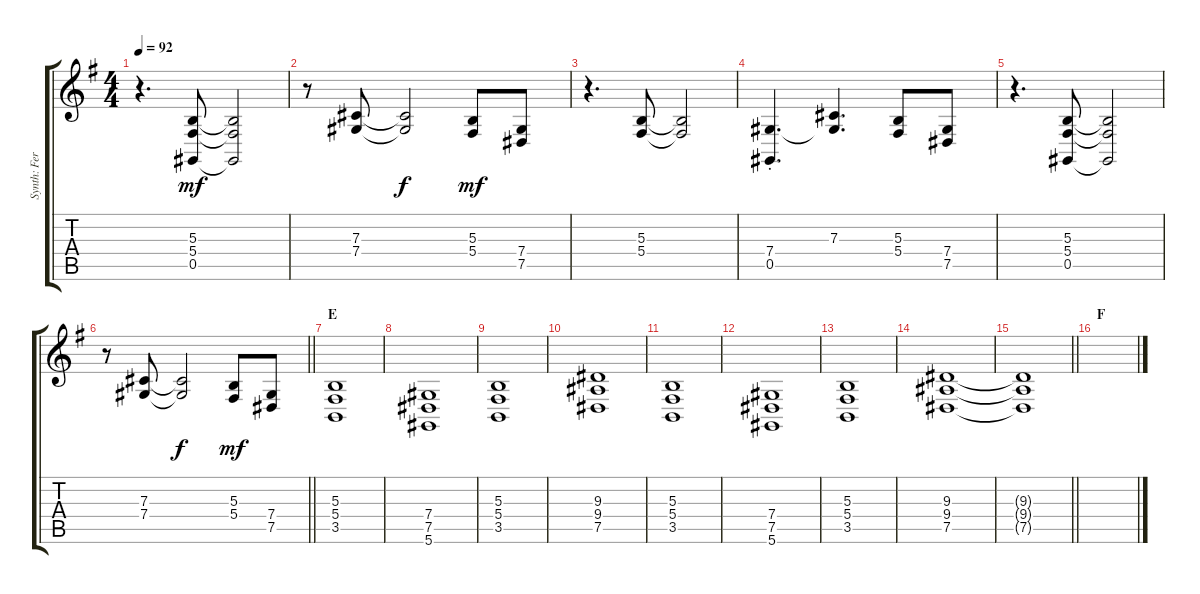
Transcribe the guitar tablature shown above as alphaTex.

\track ("Synth: Ferdy" "Synth: Fer") {instrument tremolostrings}
\staff {score tabs}
\tuning (Eb4 Bb3 Gb3 Db3 Ab2 Eb2) {hide}
\ts (4 4)
\tempo 92
\clef g2
\ks g
r.4{d dy mf} (5.3 5.4 0.5).8 (5.3{t} 5.4{t} 0.5{t}).2 |
r.8 (7.3 7.4).8 (7.3{t} 7.4{t}).2{dy f} (5.3 5.4).8{dy mf} (7.4 7.5).8 |
r.4{d} (5.3 5.4).8 (5.3{t} 5.4{t}).2 |
(7.4{st} 0.5).4{d} (7.3 7.4{t}).4{d} (5.3 5.4).8 (7.4 7.5).8 |
r.4{d} (5.3 5.4 0.5).8 (5.3{t} 5.4{t} 0.5{t}).2 |
\barLineRight lightlight
r.8 (7.3 7.4).8 (7.3{t} 7.4{t}).2{dy f} (5.3 5.4).8{dy mf} (7.4 7.5).8 |
\section ("" "E")
(5.3 5.4 3.5).1 |
(7.4 7.5 5.6).1 |
(5.3 5.4 3.5).1 |
(9.3 9.4 7.5).1 |
(5.3 5.4 3.5).1 |
(7.4 7.5 5.6).1 |
(5.3 5.4 3.5).1 |
(9.3 9.4 7.5).1 |
\barLineRight lightlight
(9.3{t} 9.4{t} 7.5{t}).1 |
\section ("" "F")
